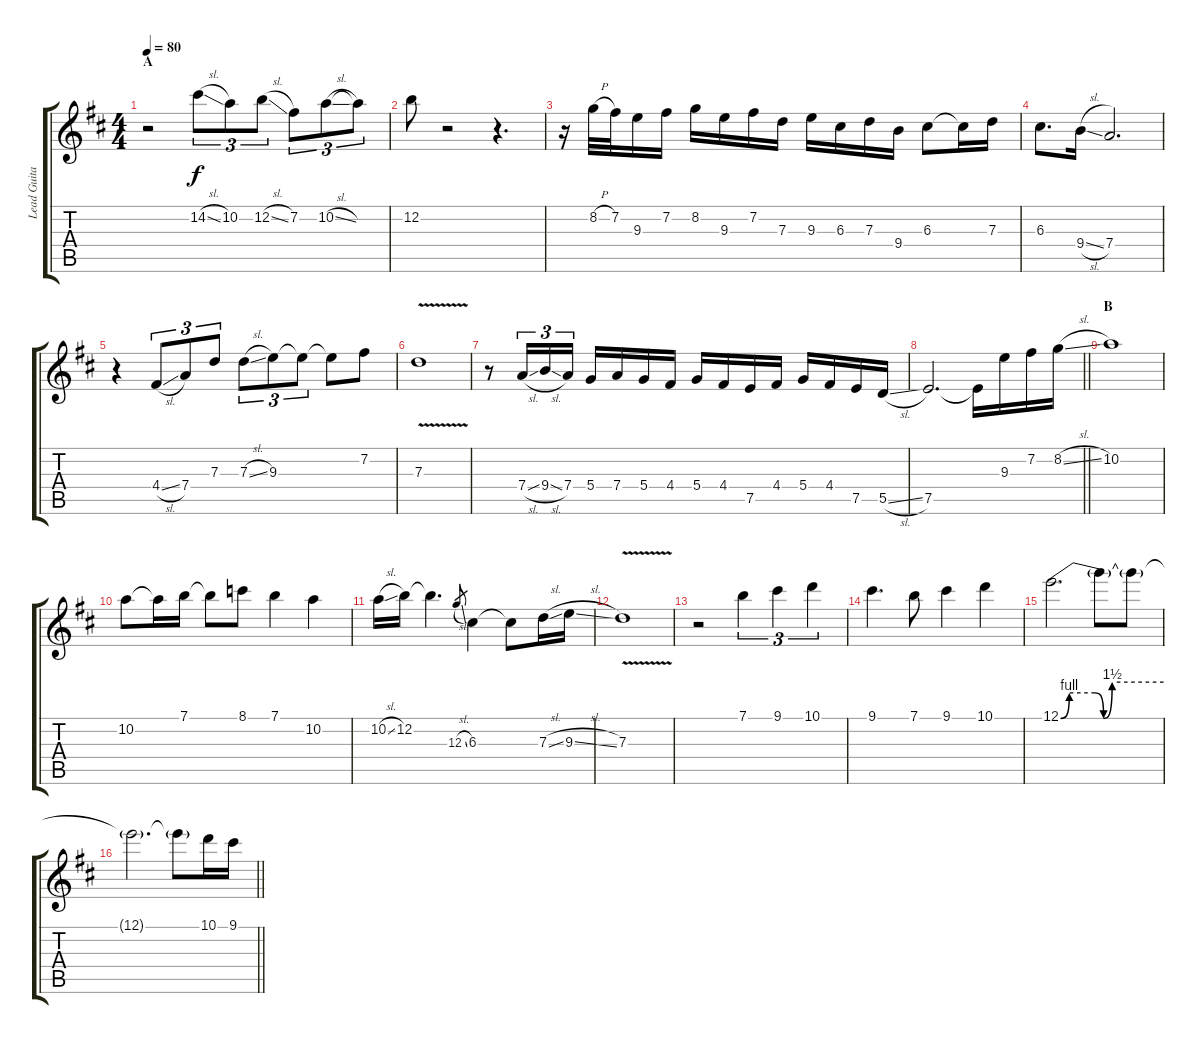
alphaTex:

\track ("Lead Guitar" "Lead Guita") {instrument distortionguitar}
\staff {score tabs}
\tuning (E4 B3 G3 D3 A2 E2) {hide}
\ts (4 4)
\section ("" "A")
\tempo 80
\clef g2
\ks d
r.2{dy f} 14.2{sl}.8{tu (3 2)} 10.2.8{tu (3 2)} 12.2{sl}.8{tu (3 2)} 7.2.8{tu (3 2)} 10.2{sl}.8{tu (3 2)} 10.2{t}.8{tu (3 2)} |
12.2.8 r.2 r.4{d} |
r.16 8.2{h}.32 7.2.32 9.3.16 7.2.16 8.2.16 9.3.16 7.2.16 7.3.16 9.3.16 6.3.16 7.3.16 9.4.16 6.3.8 6.3{t}.16 7.3.16 |
6.3.8{d} 9.4{sl}.16 7.4.2{d} |
r.4 4.4{sl}.8{tu (3 2)} 7.4.8{tu (3 2)} 7.3.8{tu (3 2)} 7.3{sl}.8{tu (3 2)} 9.3.8{tu (3 2)} 9.3{t}.8{tu (3 2)} 9.3{t}.8 7.2.8 |
7.3{v}.1 |
r.8 7.4{sl}.16{tu (3 2)} 9.4{sl}.16{tu (3 2)} 7.4.16{tu (3 2)} 5.4.16 7.4.16 5.4.16 4.4.16 5.4.16 4.4.16 7.5.16 4.4.16 5.4.16 4.4.16 7.5.16 5.5{sl}.16 |
\barLineRight lightlight
7.5.2{d} 7.5{t}.16 9.3.16 7.2.16 8.2{sl}.16 |
\section ("" "B")
10.2.1 |
10.2.8 10.2{t}.16 7.1.16 7.1{t}.8 8.1.8 7.1.4 10.2.4 |
10.2{sl}.16 12.2.16 12.2{t}.4{d} 12.3{sl}.8{gr} 6.3.4 6.3{t}.8 7.3{sl}.16 9.3{sl}.16 |
7.3{v}.1 |
r.2 7.1.4{tu (3 2)} 9.1.4{tu (3 2)} 10.1.4{tu (3 2)} |
9.1.4{d} 7.1.8 9.1.4 10.1.4 |
12.1{be (custom 0 0 5 4 20 4 25 0 30 6 60 6)}.2{d} 12.1{t}.8 12.1{t}.8 |
\barLineRight lightlight
12.1{t}.2{d} 12.1{t}.8 10.1.16 9.1.16
